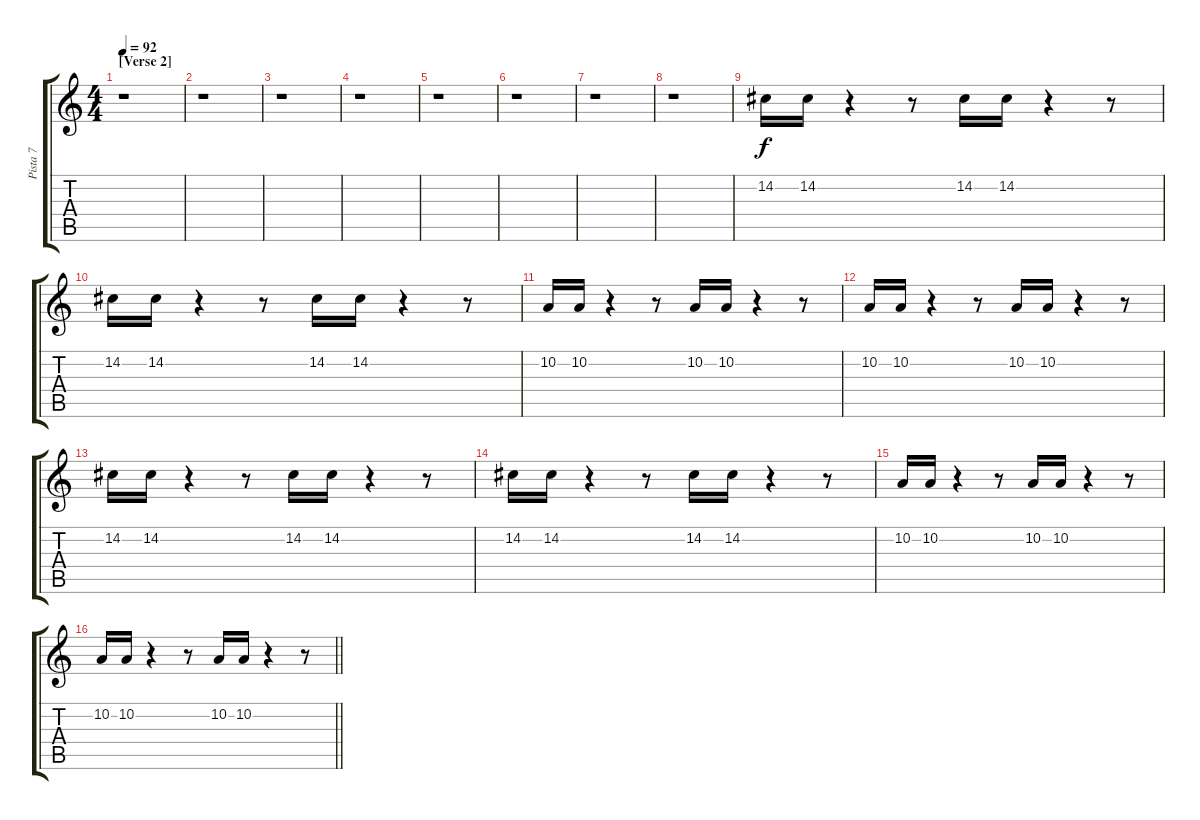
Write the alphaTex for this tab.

\track ("Pista 7" "Pista 7") {instrument pizzicatostrings}
\staff {score tabs}
\tuning (E4 B3 G3 D3 A2 E2) {hide}
\ts (4 4)
\section ("" "[Verse 2]")
\tempo 92
\clef g2
\ks c
r.1{dy fff} |
r.1 |
r.1 |
r.1 |
r.1 |
r.1 |
r.1 |
r.1 |
14.2.16{dy f} 14.2.16 r.4 r.8 14.2.16 14.2.16 r.4 r.8 |
14.2.16 14.2.16 r.4 r.8 14.2.16 14.2.16 r.4 r.8 |
10.2.16 10.2.16 r.4 r.8 10.2.16 10.2.16 r.4 r.8 |
10.2.16 10.2.16 r.4 r.8 10.2.16 10.2.16 r.4 r.8 |
14.2.16 14.2.16 r.4 r.8 14.2.16 14.2.16 r.4 r.8 |
14.2.16 14.2.16 r.4 r.8 14.2.16 14.2.16 r.4 r.8 |
10.2.16 10.2.16 r.4 r.8 10.2.16 10.2.16 r.4 r.8 |
\barLineRight lightlight
10.2.16 10.2.16 r.4 r.8 10.2.16 10.2.16 r.4 r.8
